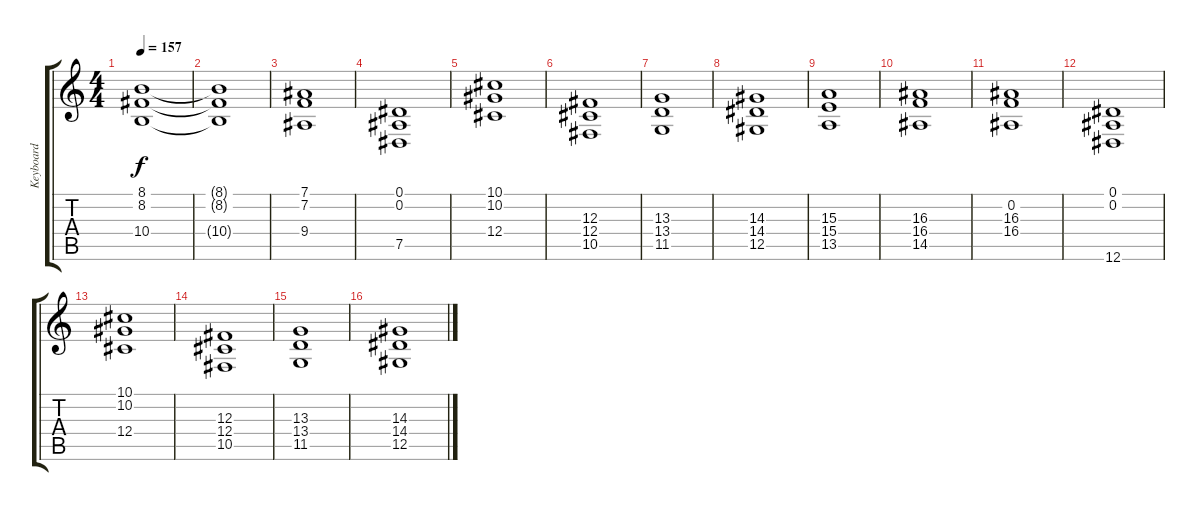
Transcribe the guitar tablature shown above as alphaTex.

\track ("Keyboard " "Keyboard ") {instrument stringensemble1}
\staff {score tabs}
\tuning (Eb4 Bb3 Gb3 Db3 Ab2 Eb2) {hide}
\ts (4 4)
\tempo 157
\clef g2
\ks c
(8.1{t} 8.2{t} 10.4{t}).1{dy f} |
(8.1{t} 8.2{t} 10.4{t}).1 |
(7.1 7.2 9.4).1 |
(0.1 0.2 7.5).1 |
(10.1 10.2 12.4).1 |
(12.3 12.4 10.5).1 |
(13.3 13.4 11.5).1 |
(14.3 14.4 12.5).1 |
(15.3 15.4 13.5).1 |
(16.3 16.4 14.5).1 |
(0.2 16.3 16.4).1 |
(0.1 0.2 12.6).1 |
(10.1 10.2 12.4).1 |
(12.3 12.4 10.5).1 |
(13.3 13.4 11.5).1 |
(14.3 14.4 12.5).1
